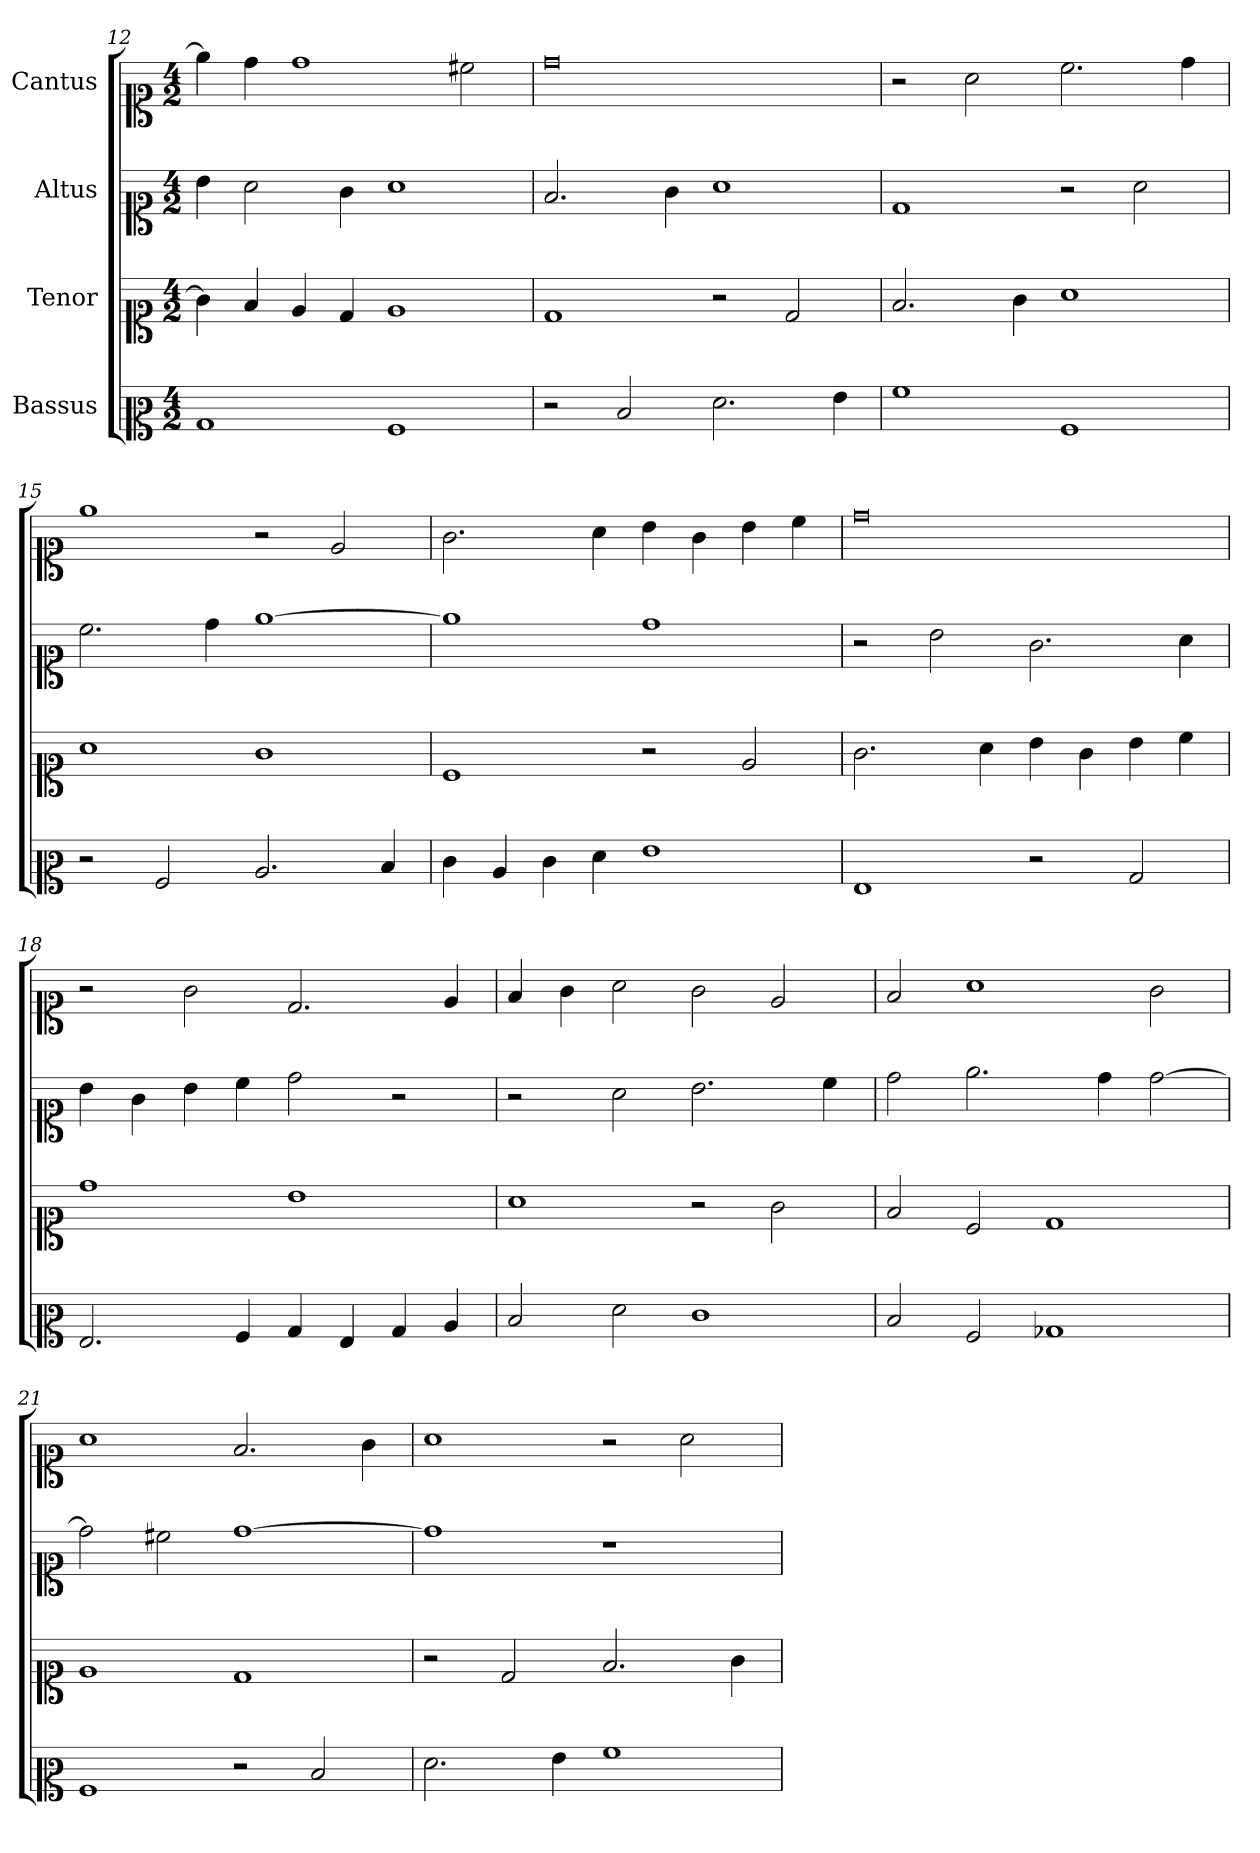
**kern	**kern	**kern	**kern
*part4	*part3	*part2	*part1
*staff4	*staff3	*staff2	*staff1
*I"Bassus	*I"Tenor	*I"Altus	*I"Cantus
*clefC2	*clefC1	*clefC1	*clefC1
*k[]	*k[]	*k[]	*k[]
*M4/2	*M4/2	*M4/2	*M4/2
=12	=12	=12	=12
1B/	4g\]	4b\	4ee\]
.	4f/	2a\	4dd\
.	4e/	.	1dd\
.	4d/	4g\	.
1A/	1e/	1a\	.
.	.	.	2cc#X\
=13	=13	=13	=13
2r	1d/	2.f/	0dd\
2d/	.	.	.
.	.	4g\	.
2.f\	2r	1a\	.
.	2d/	.	.
4g\	.	.	.
=14	=14	=14	=14
1a\	2.f/	1d/	2r
.	.	.	2a\
.	4g\	.	.
1A/	1a\	2r	2.cc\
.	.	2a\	.
.	.	.	4dd\
=15	=15	=15	=15
2r	1a\	2.cc\	1ee\
2A/	.	.	.
.	.	4dd\	.
2.c/	1g\	[1ee\	2r
.	.	.	2e/
4d/	.	.	.
=16	=16	=16	=16
4e\	1c/	1ee\]	2.g\
4c/	.	.	.
4e\	.	.	.
4f\	.	.	4a\
1g\	2r	1dd\	4b\
.	.	.	4g\
.	2e/	.	4b\
.	.	.	4cc\
=17	=17	=17	=17
1G/	2.g\	2r	0dd\
.	.	2b\	.
.	4a\	.	.
2r	4b\	2.g\	.
.	4g\	.	.
2B/	4b\	.	.
.	4cc\	4a\	.
=18	=18	=18	=18
2.G/	1dd\	4b\	2r
.	.	4g\	.
.	.	4b\	2g\
4A/	.	4cc\	.
4B/	1b\	2dd\	2.d/
4G/	.	.	.
4B/	.	2r	.
4c/	.	.	4e/
=19	=19	=19	=19
2d/	1a\	2r	4f/
.	.	.	4g\
2f\	.	2a\	2a\
1e\	2r	2.b\	2g\
.	2g\	.	2e/
.	.	4cc\	.
=20	=20	=20	=20
2d/	2f/	2dd\	2f/
2A/	2c/	2.ee\	1a\
1B-X/	1d/	.	.
.	.	4dd\	.
.	.	[2dd\	2g\
=21	=21	=21	=21
1A/	1e/	2dd\]	1a\
.	.	2cc#X\	.
2r	1d/	[1dd\	2.f/
2d/	.	.	.
.	.	.	4g\
=22	=22	=22	=22
2.f\	2r	1dd\]	1a\
.	2d/	.	.
4g\	.	.	.
1a\	2.f/	1r	2r
.	.	.	2a\
.	4g\	.	.
=	=	=	=
*-	*-	*-	*-
